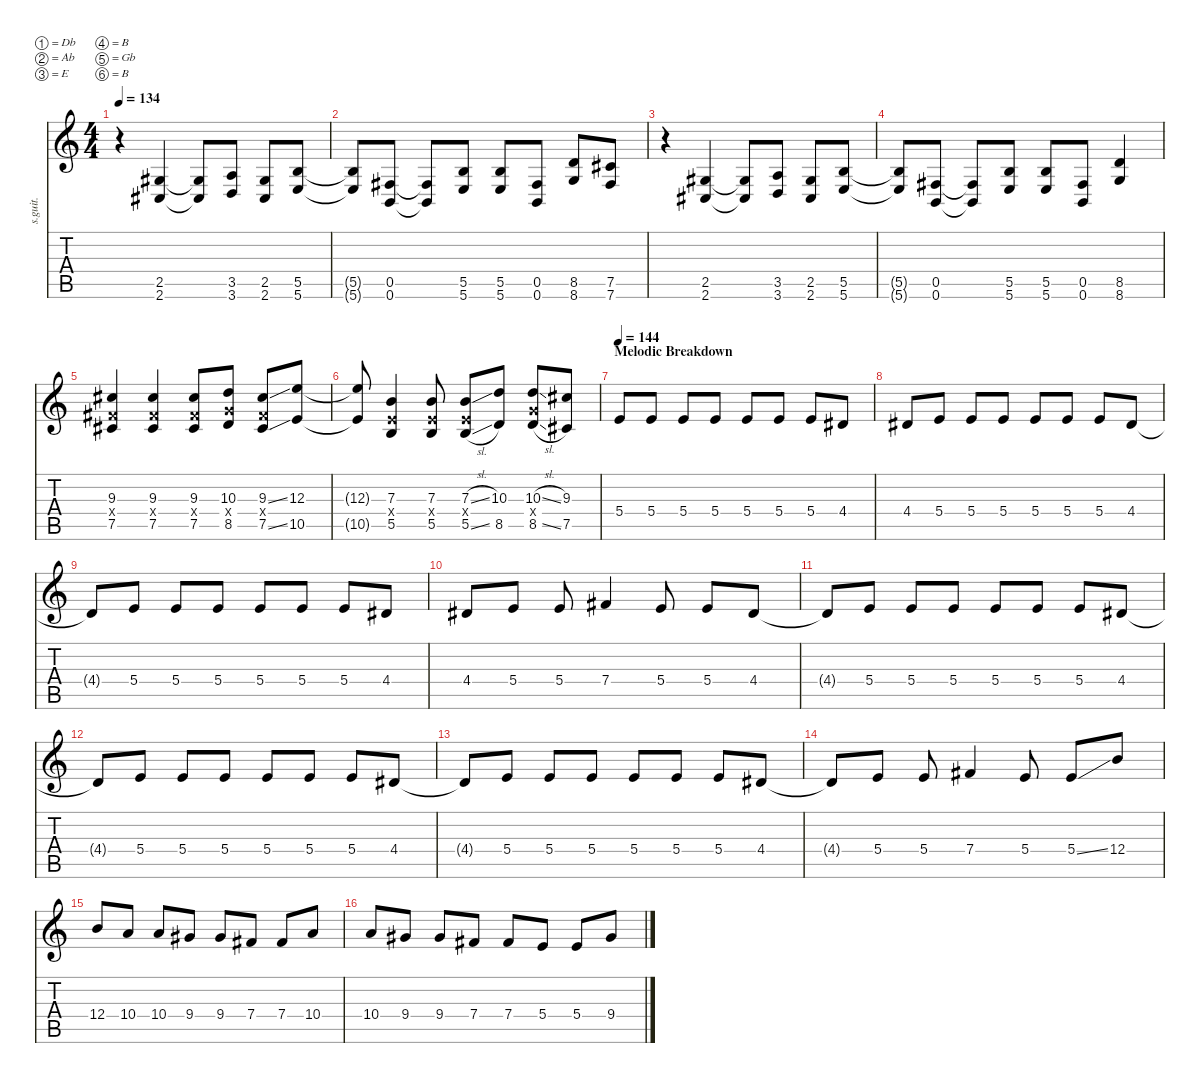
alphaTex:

\defaultSystemsLayout 4
\hideDynamics
\bracketExtendMode nobrackets
\track ("Jim Root" "s.guit.") {instrument distortionguitar}
\staff {score tabs}
\tuning (Db4 Ab3 E3 B2 Gb2 B1)
\ts (4 4)
\tempo 134
\clef g2
\ks c
r.4{dy f} (2.5{acc #} 2.6{acc #}).4 (2.5{t acc #} 2.6{t acc #}).8 (3.5 3.6).8 (2.5{acc #} 2.6{acc #}).8 (5.5 5.6).8 |
(5.5{t} 5.6{t}).8 (0.5{acc #} 0.6).8 (0.5{t acc #} 0.6{t}).8 (5.5 5.6).8 (5.5 5.6).8 (0.5{acc #} 0.6).8 (8.5 8.6).8 (7.5{acc #} 7.6{acc #}).8 |
r.4 (2.5{acc #} 2.6{acc #}).4 (2.5{t acc #} 2.6{t acc #}).8 (3.5 3.6).8 (2.5{acc #} 2.6{acc #}).8 (5.5 5.6).8 |
(5.5{t} 5.6{t}).8 (0.5{acc #} 0.6).8 (0.5{t acc #} 0.6{t}).8 (5.5 5.6).8 (5.5 5.6).8 (0.5{acc #} 0.6).8 (8.6 8.5).4 |
(9.3{acc #} 7.4{x acc #} 7.5{acc #}).4 (9.3{acc #} 7.4{x acc #} 7.5{acc #}).4 (9.3{acc #} 7.4{x acc #} 7.5{acc #}).8 (8.5 10.3 8.4{x}).8 (7.5{ss acc #} 9.3{ss acc #} 7.4{x acc #}).8 (12.3 10.5).8 |
(12.3{t} 10.5{t}).8 (7.3 5.4{x} 5.5).4 (7.3 5.4{x} 5.5).8 (7.3{sl} 5.4{x} 5.5{sl}).8 (8.5 10.3).8 (10.3{sl} 8.4{x} 8.5{sl}).8 (7.5{acc #} 9.3{acc #}).8 |
\section ("" "Melodic Breakdown")
\tempo 144
5.4.8 5.4.8 5.4.8 5.4.8 5.4.8 5.4.8 5.4.8 4.4{acc #}.8 |
4.4{acc #}.8 5.4.8 5.4.8 5.4.8 5.4.8 5.4.8 5.4.8 4.4{acc #}.8 |
4.4{t acc #}.8 5.4.8 5.4.8 5.4.8 5.4.8 5.4.8 5.4.8 4.4{acc #}.8 |
4.4{acc #}.8 5.4.8 5.4.8 7.4{acc #}.4 5.4.8 5.4.8 4.4{acc #}.8 |
4.4{t acc #}.8 5.4.8 5.4.8 5.4.8 5.4.8 5.4.8 5.4.8 4.4{acc #}.8 |
4.4{t acc #}.8 5.4.8 5.4.8 5.4.8 5.4.8 5.4.8 5.4.8 4.4{acc #}.8 |
4.4{t acc #}.8 5.4.8 5.4.8 5.4.8 5.4.8 5.4.8 5.4.8 4.4{acc #}.8 |
4.4{t acc #}.8 5.4.8 5.4.8 7.4{acc #}.4 5.4.8 5.4{ss}.8 12.4.8 |
12.4.8 10.4.8 10.4.8 9.4{acc #}.8 9.4{acc #}.8 7.4{acc #}.8 7.4{acc #}.8 10.4.8 |
10.4.8 9.4{acc #}.8 9.4{acc #}.8 7.4{acc #}.8 7.4{acc #}.8 5.4.8 5.4.8 9.4{acc #}.8
